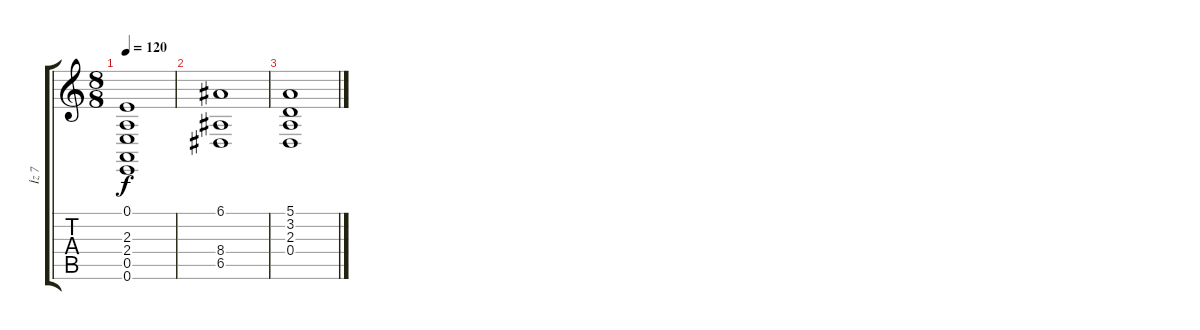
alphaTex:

\track ("İz 7" "İz 7") {instrument pad4choir}
\staff {score tabs}
\tuning (E4 B3 G3 D3 A2 E2) {hide}
\ts (8 8)
\tempo 120
\clef g2
\ks c
(0.1{t} 2.3{t} 2.4{t} 0.5{t} 0.6{t}).1{dy f} |
(6.1 8.4 6.5).1 |
(5.1 3.2 2.3 0.4).1
